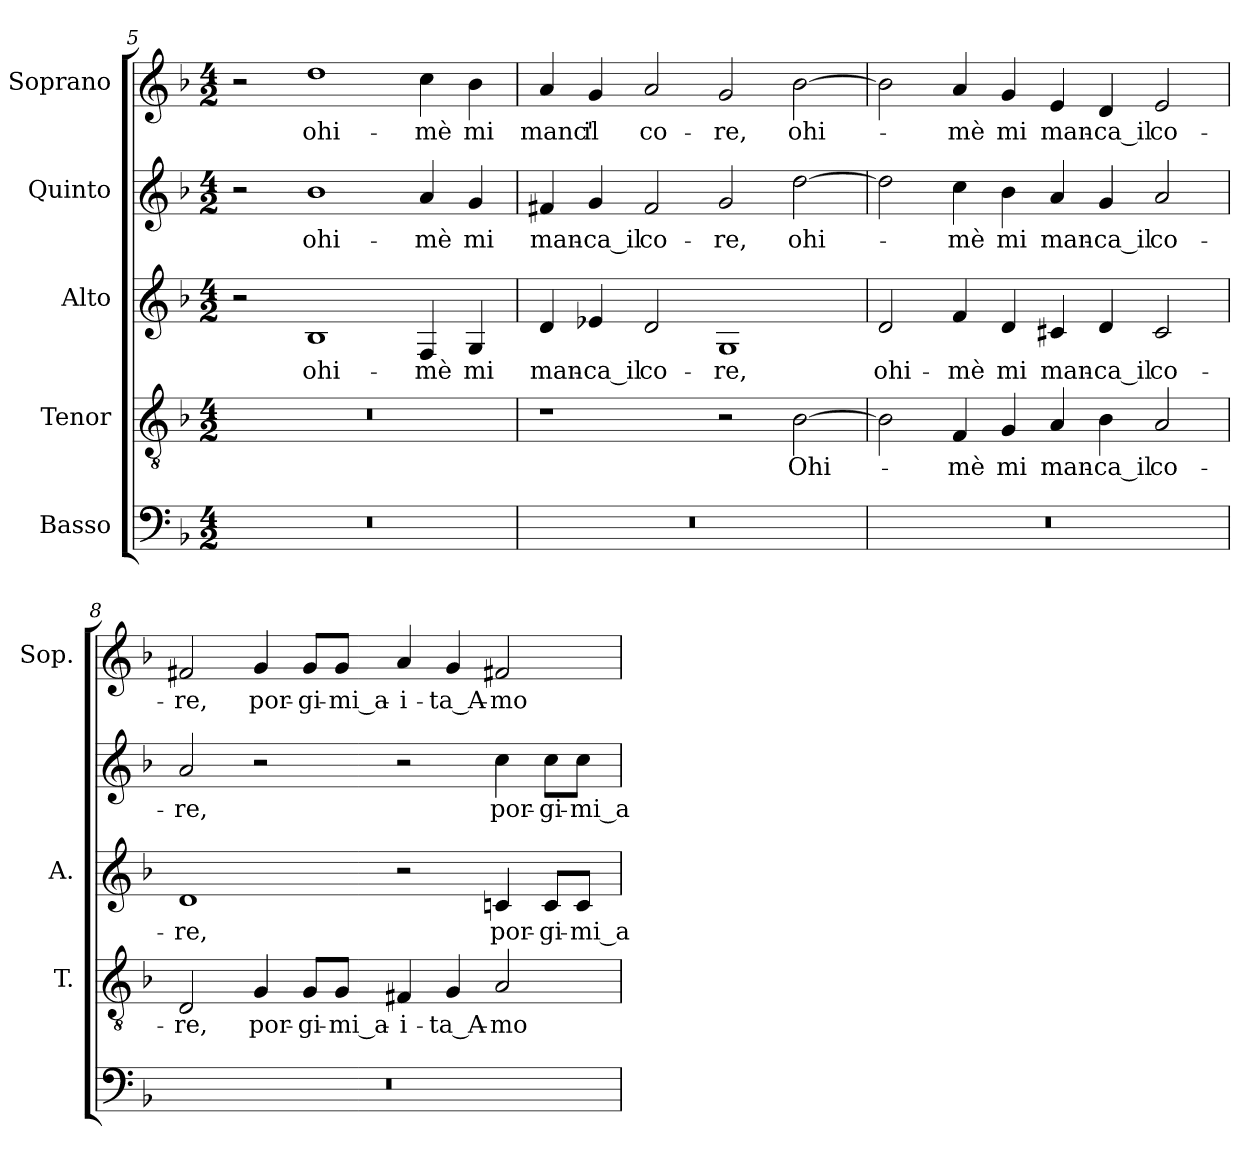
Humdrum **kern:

**kern	**kern	**text	**kern	**text	**kern	**text	**kern	**text
*part5	*part4	*part4	*part3	*part3	*part2	*part2	*part1	*part1
*staff5	*staff4	*staff4	*staff3	*staff3	*staff2	*staff2	*staff1	*staff1
*I"Basso	*I"Tenor	*	*I"Alto	*	*I"Quinto	*	*I"Soprano	*
*	*I'T.	*	*I'A.	*	*	*	*I'Sop.	*
*clefF4	*clefGv2	*	*clefG2	*	*clefG2	*	*clefG2	*
*	*ITrd7c12	*	*	*	*	*	*	*
*k[b-]	*k[b-]	*	*k[b-]	*	*k[b-]	*	*k[b-]	*
*F:	*F:	*	*F:	*	*F:	*	*F:	*
*M4/2	*M4/2	*	*M4/2	*	*M4/2	*	*M4/2	*
=5	=5	=5	=5	=5	=5	=5	=5	=5
!LO:N:vis=1	!LO:N:vis=1	!	!	!	!	!	!	!
0r	0r	.	2r	.	2r	.	2r	.
!	!	!	!	!LO:LY:b:color=#000000	!	!	!	!
!	!	!	!	!	!	!LO:LY:b:color=#000000	!	!
!	!	!	!	!	!	!	!	!LO:LY:b:color=#000000
.	.	.	1B-i	ohi-	1b-i	ohi-	1ddi	ohi-
!	!	!	!	!LO:LY:b:color=#000000	!	!	!	!
!	!	!	!	!	!	!LO:LY:b:color=#000000	!	!
!	!	!	!	!	!	!	!	!LO:LY:b:color=#000000
.	.	.	4Fi/	-mè	4ai/	-mè	4cci\	-mè
!	!	!	!	!LO:LY:b:color=#000000	!	!	!	!
!	!	!	!	!	!	!LO:LY:b:color=#000000	!	!
!	!	!	!	!	!	!	!	!LO:LY:b:color=#000000
.	.	.	4Gi/	mi	4gi/	mi	4b-i\	mi
=6	=6	=6	=6	=6	=6	=6	=6	=6
!LO:N:vis=1	!	!	!	!	!	!	!	!
!	!	!	!	!LO:LY:b:color=#000000	!	!	!	!
!	!	!	!	!	!	!LO:LY:b:color=#000000	!	!
!	!	!	!	!	!	!	!	!LO:LY:b:color=#000000
0r	1r	.	4di/	man-	4f#Xi/	man-	4ai/	manc'
!	!	!	!	!LO:LY:b:color=#000000	!	!	!	!
!	!	!	!	!	!	!LO:LY:b:color=#000000	!	!
!	!	!	!	!	!	!	!	!LO:LY:b:color=#000000
.	.	.	4e-Xi/	-ca_il	4gi/	-ca_il	4gi/	il
!	!	!	!	!LO:LY:b:color=#000000	!	!	!	!
!	!	!	!	!	!	!LO:LY:b:color=#000000	!	!
!	!	!	!	!	!	!	!	!LO:LY:b:color=#000000
.	.	.	2di/	co-	2f#i/	co-	2ai/	co-
!	!	!	!	!LO:LY:b:color=#000000	!	!	!	!
!	!	!	!	!	!	!LO:LY:b:color=#000000	!	!
!	!	!	!	!	!	!	!	!LO:LY:b:color=#000000
.	2r	.	1Gi	-re,	2gi/	-re,	2gi/	-re,
!	!	!LO:LY:b:color=#000000	!	!	!	!	!	!
!	!	!	!	!	!	!LO:LY:b:color=#000000	!	!
!	!	!	!	!	!	!	!	!LO:LY:b:color=#000000
.	[2BB-i\	Ohi-	.	.	[2ddi\	ohi-	[2b-i\	ohi-
!!LO:LB:g=z
=7	=7	=7	=7	=7	=7	=7	=7	=7
!LO:N:vis=1	!	!	!	!	!	!	!	!
!	!	!	!	!LO:LY:b:color=#000000	!	!	!	!
0r	2BB-i\]	.	2di/	ohi-	2ddi\]	.	2b-i\]	.
!	!	!LO:LY:b:color=#000000	!	!	!	!	!	!
!	!	!	!	!LO:LY:b:color=#000000	!	!	!	!
!	!	!	!	!	!	!LO:LY:b:color=#000000	!	!
!	!	!	!	!	!	!	!	!LO:LY:b:color=#000000
.	4FFi/	-mè	4fi/	-mè	4cci\	-mè	4ai/	-mè
!	!	!LO:LY:b:color=#000000	!	!	!	!	!	!
!	!	!	!	!LO:LY:b:color=#000000	!	!	!	!
!	!	!	!	!	!	!LO:LY:b:color=#000000	!	!
!	!	!	!	!	!	!	!	!LO:LY:b:color=#000000
.	4GGi/	mi	4di/	mi	4b-i\	mi	4gi/	mi
!	!	!LO:LY:b:color=#000000	!	!	!	!	!	!
!	!	!	!	!LO:LY:b:color=#000000	!	!	!	!
!	!	!	!	!	!	!LO:LY:b:color=#000000	!	!
!	!	!	!	!	!	!	!	!LO:LY:b:color=#000000
.	4AAi/	man-	4c#Xi/	man-	4ai/	man-	4ei/	man-
!	!	!LO:LY:b:color=#000000	!	!	!	!	!	!
!	!	!	!	!LO:LY:b:color=#000000	!	!	!	!
!	!	!	!	!	!	!LO:LY:b:color=#000000	!	!
!	!	!	!	!	!	!	!	!LO:LY:b:color=#000000
.	4BB-i\	-ca_il	4di/	-ca_il	4gi/	-ca_il	4di/	-ca_il
!	!	!LO:LY:b:color=#000000	!	!	!	!	!	!
!	!	!	!	!LO:LY:b:color=#000000	!	!	!	!
!	!	!	!	!	!	!LO:LY:b:color=#000000	!	!
!	!	!	!	!	!	!	!	!LO:LY:b:color=#000000
.	2AAi/	co-	2c#i/	co-	2ai/	co-	2ei/	co-
=8	=8	=8	=8	=8	=8	=8	=8	=8
!LO:N:vis=1	!	!	!	!	!	!	!	!
!	!	!LO:LY:b:color=#000000	!	!	!	!	!	!
!	!	!	!	!LO:LY:b:color=#000000	!	!	!	!
!	!	!	!	!	!	!LO:LY:b:color=#000000	!	!
!	!	!	!	!	!	!	!	!LO:LY:b:color=#000000
0r	2DDi/	-re,	1di	-re,	2ai/	-re,	2f#Xi/	-re,
!	!	!LO:LY:b:color=#000000	!	!	!	!	!	!
!	!	!	!	!	!	!	!	!LO:LY:b:color=#000000
.	4GGi/	por-	.	.	2r	.	4gi/	por-
!	!	!LO:LY:b:color=#000000	!	!	!	!	!	!
!	!	!	!	!	!	!	!	!LO:LY:b:color=#000000
.	8GGi/L	-gi-	.	.	.	.	8gi/L	-gi-
!	!	!LO:LY:b:color=#000000	!	!	!	!	!	!
!	!	!	!	!	!	!	!	!LO:LY:b:color=#000000
.	8GGi/J	-mi_a-	.	.	.	.	8gi/J	-mi_a-
!	!	!LO:LY:b:color=#000000	!	!	!	!	!	!
!	!	!	!	!	!	!	!	!LO:LY:b:color=#000000
.	4FF#Xi/	-i-	2r	.	2r	.	4ai/	-i-
!	!	!LO:LY:b:color=#000000	!	!	!	!	!	!
!	!	!	!	!	!	!	!	!LO:LY:b:color=#000000
.	4GGi/	-ta_A-	.	.	.	.	4gi/	-ta_A-
!	!	!LO:LY:b:color=#000000	!	!	!	!	!	!
!	!	!	!	!LO:LY:b:color=#000000	!	!	!	!
!	!	!	!	!	!	!LO:LY:b:color=#000000	!	!
!	!	!	!	!	!	!	!	!LO:LY:b:color=#000000
.	2AAi/	-mo-	4cni/	por-	4cci\	por-	2f#Xi/	-mo-
!	!	!	!	!LO:LY:b:color=#000000	!	!	!	!
!	!	!	!	!	!	!LO:LY:b:color=#000000	!	!
.	.	.	8ci/L	-gi-	8cci\L	-gi-	.	.
!	!	!	!	!LO:LY:b:color=#000000	!	!	!	!
!	!	!	!	!	!	!LO:LY:b:color=#000000	!	!
.	.	.	8ci/J	-mi_a-	8cci\J	-mi_a-	.	.
=	=	=	=	=	=	=	=	=
*-	*-	*-	*-	*-	*-	*-	*-	*-
